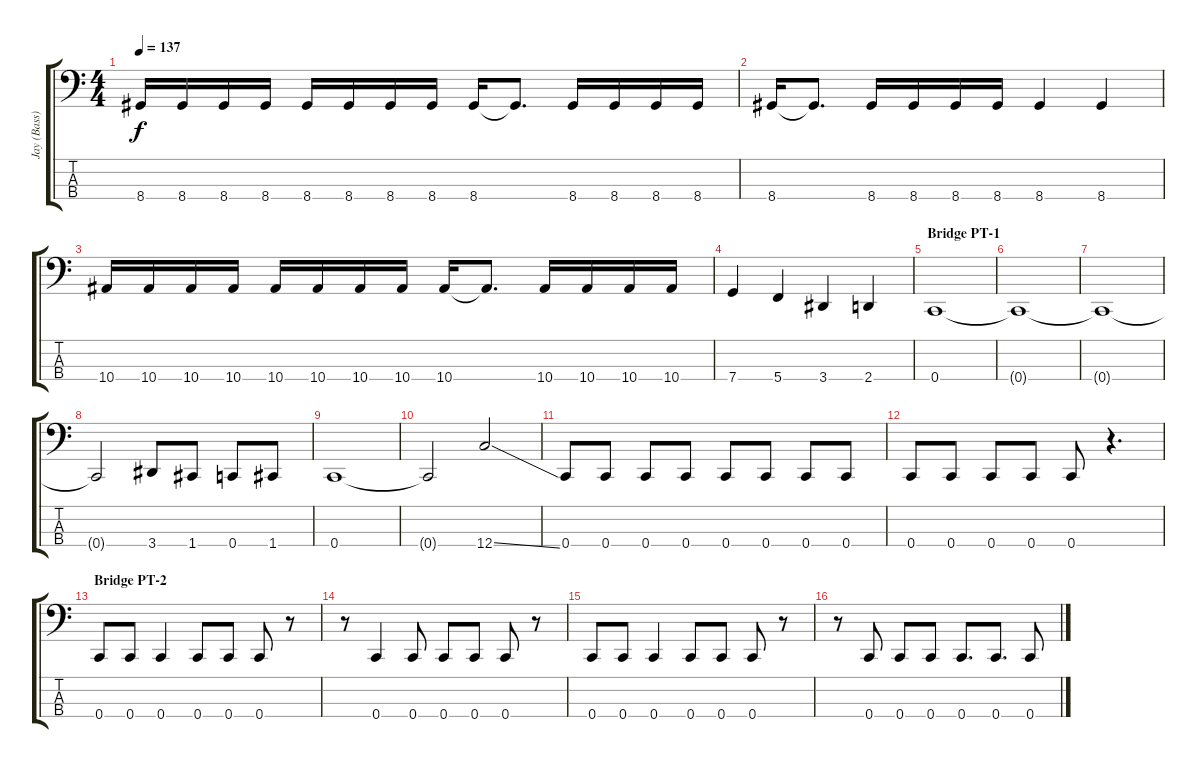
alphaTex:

\track ("Jay (Bass)" "Jay (Bass)") {instrument electricbasspick}
\staff {score tabs}
\tuning (F2 C2 G1 C1) {hide}
\ts (4 4)
\tempo 137
\clef f4
\ks c
8.4.16{dy f} 8.4.16 8.4.16 8.4.16 8.4.16 8.4.16 8.4.16 8.4.16 8.4.16 8.4{t}.8{d} 8.4.16 8.4.16 8.4.16 8.4.16 |
8.4.16 8.4{t}.8{d} 8.4.16 8.4.16 8.4.16 8.4.16 8.4.4 8.4.4 |
10.4.16 10.4.16 10.4.16 10.4.16 10.4.16 10.4.16 10.4.16 10.4.16 10.4.16 10.4{t}.8{d} 10.4.16 10.4.16 10.4.16 10.4.16 |
7.4.4 5.4.4 3.4.4 2.4.4 |
\section ("" "Bridge PT-1")
0.4.1 |
0.4{t}.1 |
0.4{t}.1 |
0.4{t}.2 3.4.8 1.4.8 0.4.8 1.4.8 |
0.4.1 |
0.4{t}.2 12.4{ss}.2 |
0.4.8 0.4.8 0.4.8 0.4.8 0.4.8 0.4.8 0.4.8 0.4.8 |
0.4.8 0.4.8 0.4.8 0.4.8 0.4.8 r.4{d} |
\section ("" "Bridge PT-2")
0.4.8 0.4.8 0.4.4 0.4.8 0.4.8 0.4.8 r.8 |
r.8 0.4.4 0.4.8 0.4.8 0.4.8 0.4.8 r.8 |
0.4.8 0.4.8 0.4.4 0.4.8 0.4.8 0.4.8 r.8 |
r.8 0.4.8 0.4.8 0.4.8 0.4.8{d} 0.4.8{d} 0.4.8
